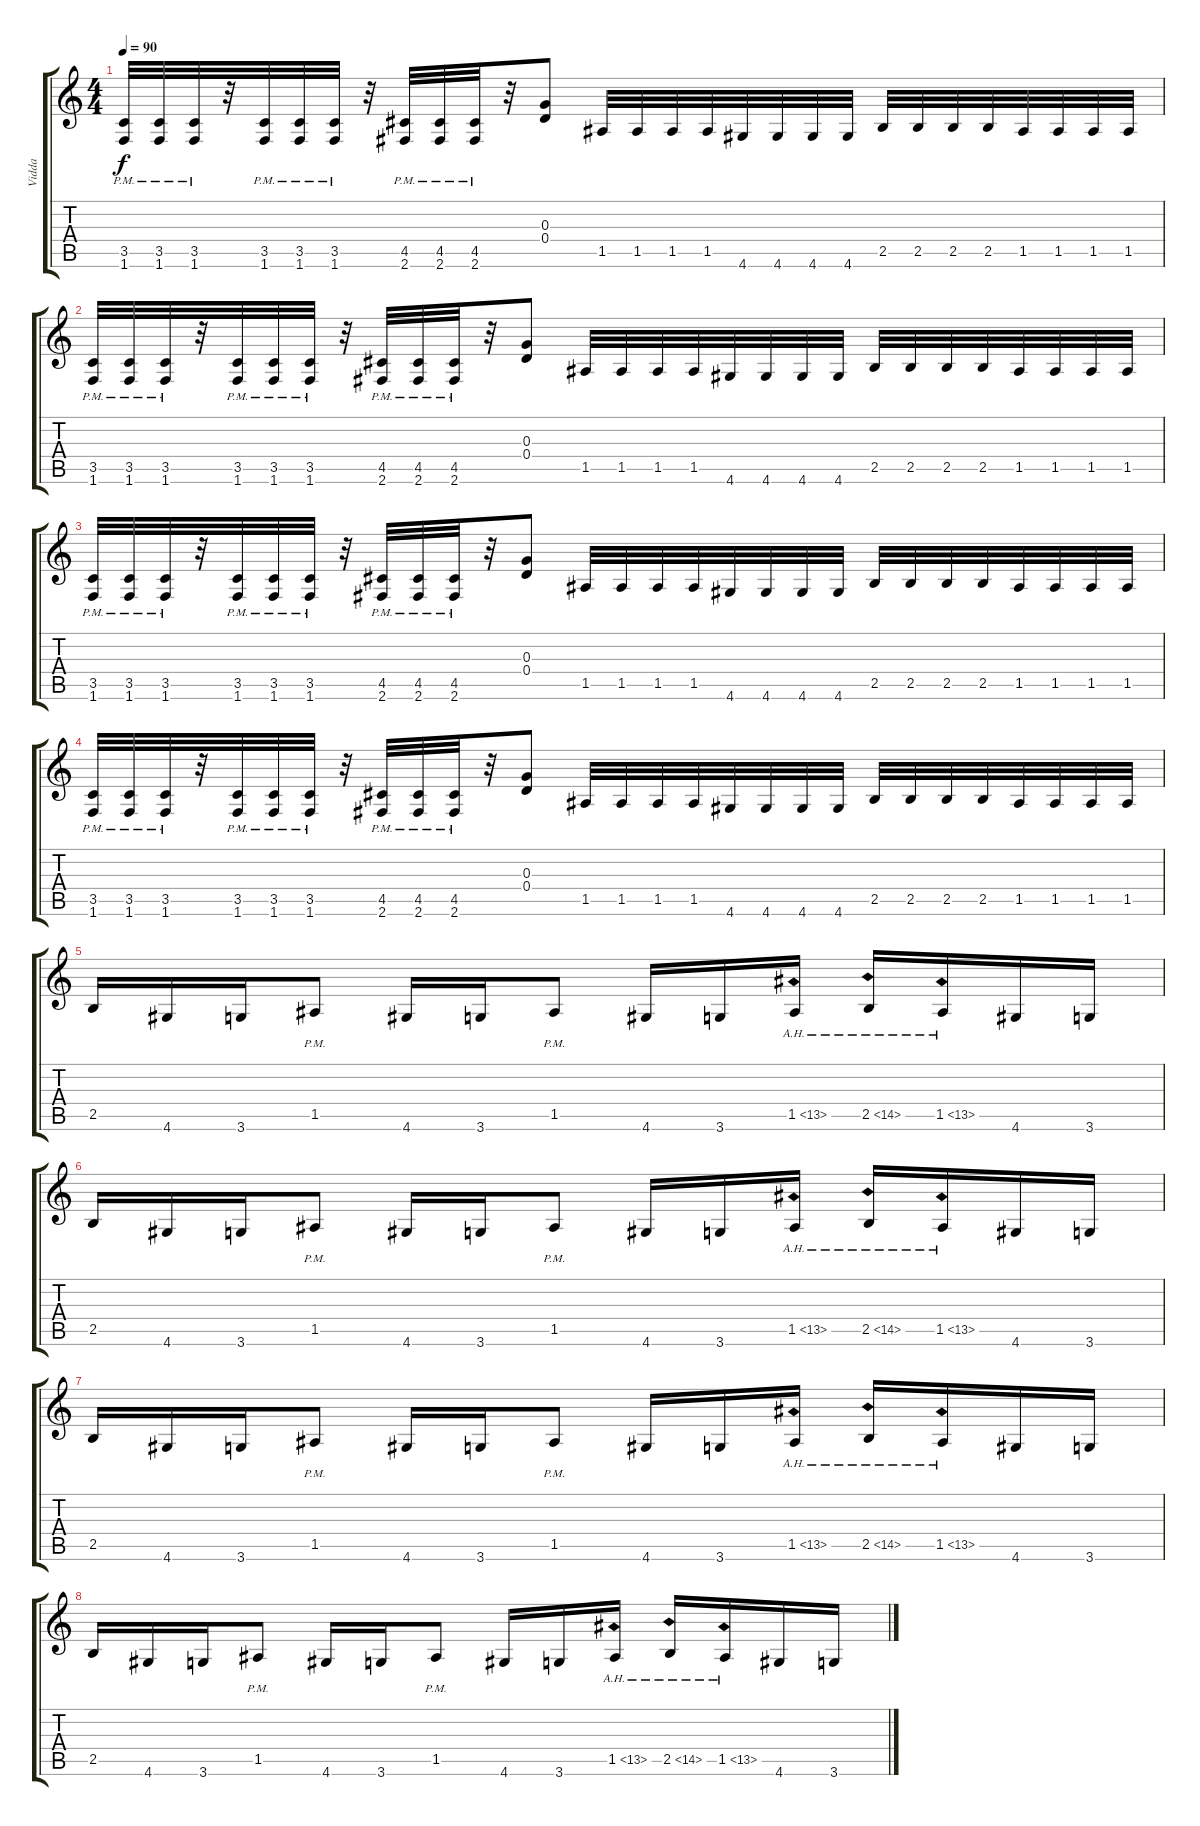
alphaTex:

\track ("Vidda" "Vidda") {instrument overdrivenguitar}
\staff {score tabs}
\tuning (E4 B3 G3 D3 A2 E2) {hide}
\ts (4 4)
\tempo 90
\clef g2
\ks c
(3.5{pm} 1.6{pm}).32{dy f instrument overdrivenguitar} (3.5{pm} 1.6{pm}).32 (3.5{pm} 1.6{pm}).32 r.32 (3.5{pm} 1.6{pm}).32 (3.5{pm} 1.6{pm}).32 (3.5{pm} 1.6{pm}).32 r.32 (4.5{pm} 2.6{pm}).32 (4.5{pm} 2.6{pm}).32 (4.5{pm} 2.6{pm}).32 r.32 (0.3 0.4).8 1.5.32 1.5.32 1.5.32 1.5.32 4.6.32 4.6.32 4.6.32 4.6.32 2.5.32 2.5.32 2.5.32 2.5.32 1.5.32 1.5.32 1.5.32 1.5.32 |
(3.5{pm} 1.6{pm}).32{instrument overdrivenguitar} (3.5{pm} 1.6{pm}).32 (3.5{pm} 1.6{pm}).32 r.32 (3.5{pm} 1.6{pm}).32 (3.5{pm} 1.6{pm}).32 (3.5{pm} 1.6{pm}).32 r.32 (4.5{pm} 2.6{pm}).32 (4.5{pm} 2.6{pm}).32 (4.5{pm} 2.6{pm}).32 r.32 (0.3 0.4).8 1.5.32 1.5.32 1.5.32 1.5.32 4.6.32 4.6.32 4.6.32 4.6.32 2.5.32 2.5.32 2.5.32 2.5.32 1.5.32 1.5.32 1.5.32 1.5.32 |
(3.5{pm} 1.6{pm}).32{instrument overdrivenguitar} (3.5{pm} 1.6{pm}).32 (3.5{pm} 1.6{pm}).32 r.32 (3.5{pm} 1.6{pm}).32 (3.5{pm} 1.6{pm}).32 (3.5{pm} 1.6{pm}).32 r.32 (4.5{pm} 2.6{pm}).32 (4.5{pm} 2.6{pm}).32 (4.5{pm} 2.6{pm}).32 r.32 (0.3 0.4).8 1.5.32 1.5.32 1.5.32 1.5.32 4.6.32 4.6.32 4.6.32 4.6.32 2.5.32 2.5.32 2.5.32 2.5.32 1.5.32 1.5.32 1.5.32 1.5.32 |
(3.5{pm} 1.6{pm}).32{instrument overdrivenguitar} (3.5{pm} 1.6{pm}).32 (3.5{pm} 1.6{pm}).32 r.32 (3.5{pm} 1.6{pm}).32 (3.5{pm} 1.6{pm}).32 (3.5{pm} 1.6{pm}).32 r.32 (4.5{pm} 2.6{pm}).32 (4.5{pm} 2.6{pm}).32 (4.5{pm} 2.6{pm}).32 r.32 (0.3 0.4).8 1.5.32 1.5.32 1.5.32 1.5.32 4.6.32 4.6.32 4.6.32 4.6.32 2.5.32 2.5.32 2.5.32 2.5.32 1.5.32 1.5.32 1.5.32 1.5.32 |
2.5.16{instrument overdrivenguitar} 4.6.16 3.6.16 1.5{pm}.8 4.6.16 3.6.16 1.5{pm}.8 4.6.16 3.6.16 1.5{ah 12}.16 2.5{ah 12}.16 1.5{ah 12}.16 4.6.16 3.6.16 |
2.5.16{instrument overdrivenguitar} 4.6.16 3.6.16 1.5{pm}.8 4.6.16 3.6.16 1.5{pm}.8 4.6.16 3.6.16 1.5{ah 12}.16 2.5{ah 12}.16 1.5{ah 12}.16 4.6.16 3.6.16 |
2.5.16{instrument overdrivenguitar} 4.6.16 3.6.16 1.5{pm}.8 4.6.16 3.6.16 1.5{pm}.8 4.6.16 3.6.16 1.5{ah 12}.16 2.5{ah 12}.16 1.5{ah 12}.16 4.6.16 3.6.16 |
2.5.16{instrument overdrivenguitar} 4.6.16 3.6.16 1.5{pm}.8 4.6.16 3.6.16 1.5{pm}.8 4.6.16 3.6.16 1.5{ah 12}.16 2.5{ah 12}.16 1.5{ah 12}.16 4.6.16 3.6.16
